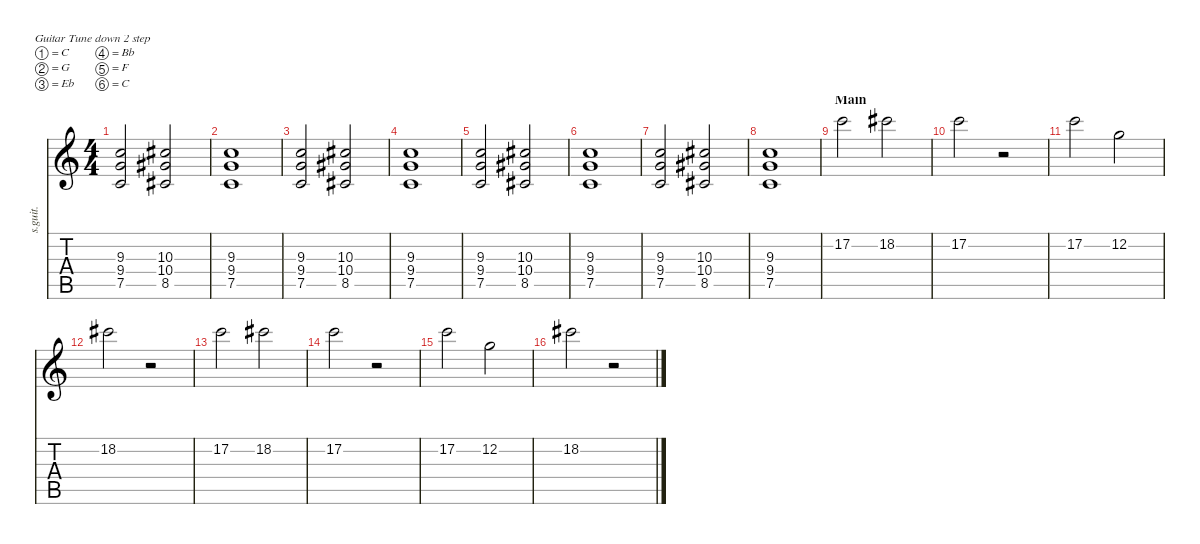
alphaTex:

\defaultSystemsLayout 4
\hideDynamics
\bracketExtendMode nobrackets
\track ("Organ/Synth" "s.guit.") {instrument churchorgan}
\staff {score tabs}
\tuning (C4 G3 Eb3 Bb2 F2 C2)
\displaytranspose 12
\ts (4 4)
\tempo (105 hide)
\clef g2
\ks c
(9.3 9.4 7.5).2{lyrics (0 "") lyrics (1 "") lyrics (2 "") lyrics (3 "") lyrics (4 "") dy f} (10.3{acc #} 10.4{acc #} 8.5{acc #}).2{lyrics (0 "") lyrics (1 "") lyrics (2 "") lyrics (3 "") lyrics (4 "")} |
(9.3 9.4 7.5).1{lyrics (0 "") lyrics (1 "") lyrics (2 "") lyrics (3 "") lyrics (4 "")} |
(9.3 9.4 7.5).2{lyrics (0 "") lyrics (1 "") lyrics (2 "") lyrics (3 "") lyrics (4 "")} (10.3{acc #} 10.4{acc #} 8.5{acc #}).2{lyrics (0 "") lyrics (1 "") lyrics (2 "") lyrics (3 "") lyrics (4 "")} |
(9.3 9.4 7.5).1{lyrics (0 "") lyrics (1 "") lyrics (2 "") lyrics (3 "") lyrics (4 "")} |
(9.3 9.4 7.5).2{lyrics (0 "") lyrics (1 "") lyrics (2 "") lyrics (3 "") lyrics (4 "")} (10.3{acc #} 10.4{acc #} 8.5{acc #}).2{lyrics (0 "") lyrics (1 "") lyrics (2 "") lyrics (3 "") lyrics (4 "")} |
(9.3 9.4 7.5).1{lyrics (0 "") lyrics (1 "") lyrics (2 "") lyrics (3 "") lyrics (4 "")} |
(9.3 9.4 7.5).2{lyrics (0 "") lyrics (1 "") lyrics (2 "") lyrics (3 "") lyrics (4 "")} (10.3{acc #} 10.4{acc #} 8.5{acc #}).2{lyrics (0 "") lyrics (1 "") lyrics (2 "") lyrics (3 "") lyrics (4 "")} |
(9.3 9.4 7.5).1{lyrics (0 "") lyrics (1 "") lyrics (2 "") lyrics (3 "") lyrics (4 "")} |
\section ("" "Main")
17.2.2{lyrics (0 "") lyrics (1 "") lyrics (2 "") lyrics (3 "") lyrics (4 "")} 18.2{acc #}.2{lyrics (0 "") lyrics (1 "") lyrics (2 "") lyrics (3 "") lyrics (4 "")} |
17.2.2{lyrics (0 "") lyrics (1 "") lyrics (2 "") lyrics (3 "") lyrics (4 "")} r.2 |
17.2.2{lyrics (0 "") lyrics (1 "") lyrics (2 "") lyrics (3 "") lyrics (4 "")} 12.2.2{lyrics (0 "") lyrics (1 "") lyrics (2 "") lyrics (3 "") lyrics (4 "")} |
18.2{acc #}.2{lyrics (0 "") lyrics (1 "") lyrics (2 "") lyrics (3 "") lyrics (4 "")} r.2 |
17.2.2{lyrics (0 "") lyrics (1 "") lyrics (2 "") lyrics (3 "") lyrics (4 "")} 18.2{acc #}.2{lyrics (0 "") lyrics (1 "") lyrics (2 "") lyrics (3 "") lyrics (4 "")} |
17.2.2{lyrics (0 "") lyrics (1 "") lyrics (2 "") lyrics (3 "") lyrics (4 "")} r.2 |
17.2.2{lyrics (0 "") lyrics (1 "") lyrics (2 "") lyrics (3 "") lyrics (4 "")} 12.2.2{lyrics (0 "") lyrics (1 "") lyrics (2 "") lyrics (3 "") lyrics (4 "")} |
18.2{acc #}.2{lyrics (0 "") lyrics (1 "") lyrics (2 "") lyrics (3 "") lyrics (4 "")} r.2
